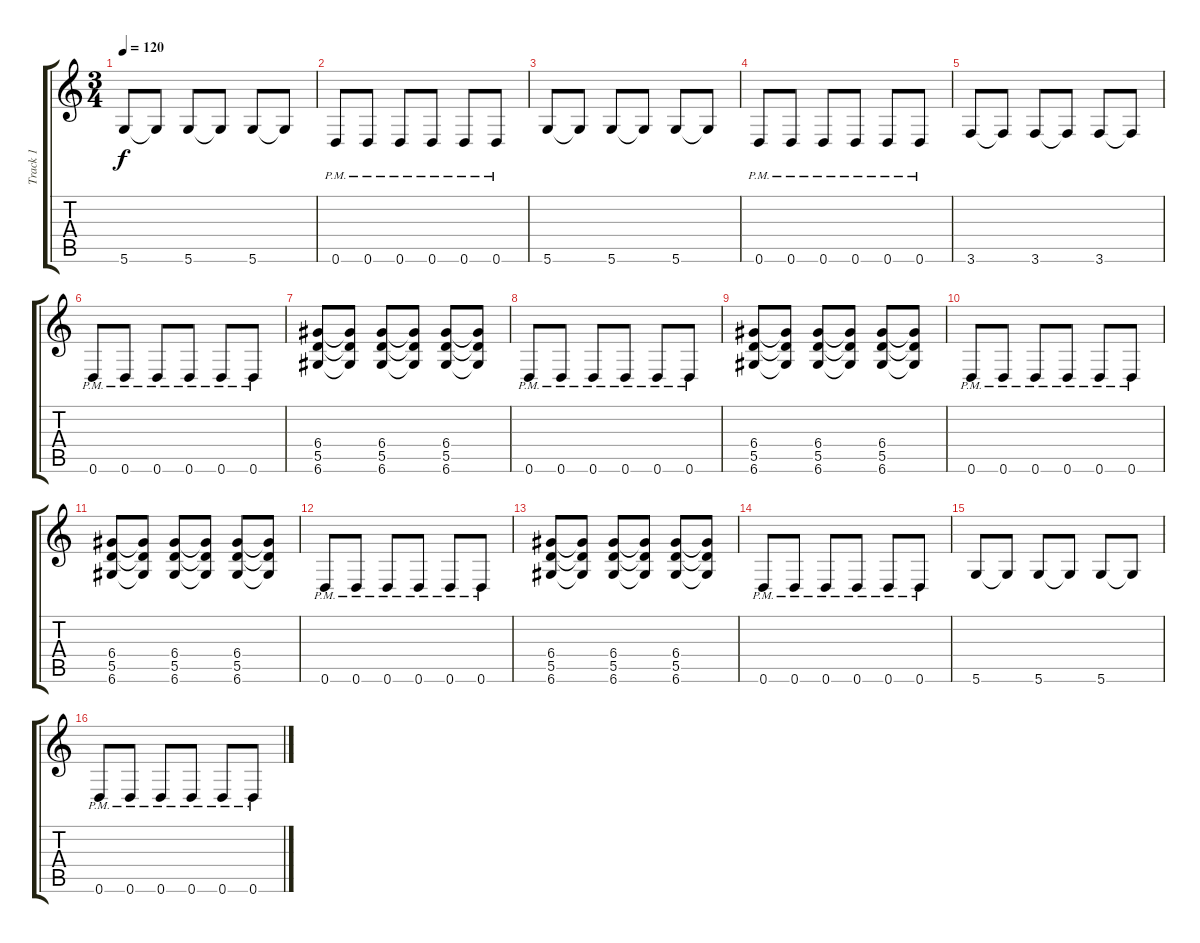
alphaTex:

\track ("Track 1" "Track 1") {instrument distortionguitar}
\staff {score tabs}
\tuning (E4 B3 G3 D3 A2 D2) {hide}
\ts (3 4)
\tempo 120
\clef g2
\ks c
5.6.8{dy f} 5.6{t}.8 5.6.8 5.6{t}.8 5.6.8 5.6{t}.8 |
0.6{pm}.8 0.6{pm}.8 0.6{pm}.8 0.6{pm}.8 0.6{pm}.8 0.6{pm}.8 |
5.6.8 5.6{t}.8 5.6.8 5.6{t}.8 5.6.8 5.6{t}.8 |
0.6{pm}.8 0.6{pm}.8 0.6{pm}.8 0.6{pm}.8 0.6{pm}.8 0.6{pm}.8 |
3.6.8 3.6{t}.8 3.6.8 3.6{t}.8 3.6.8 3.6{t}.8 |
0.6{pm}.8 0.6{pm}.8 0.6{pm}.8 0.6{pm}.8 0.6{pm}.8 0.6{pm}.8 |
(6.4 5.5 6.6).8 (6.4{t} 5.5{t} 6.6{t}).8 (6.4 5.5 6.6).8 (6.4{t} 5.5{t} 6.6{t}).8 (6.4 5.5 6.6).8 (6.4{t} 5.5{t} 6.6{t}).8 |
0.6{pm}.8 0.6{pm}.8 0.6{pm}.8 0.6{pm}.8 0.6{pm}.8 0.6{pm}.8 |
(6.4 5.5 6.6).8 (6.4{t} 5.5{t} 6.6{t}).8 (6.4 5.5 6.6).8 (6.4{t} 5.5{t} 6.6{t}).8 (6.4 5.5 6.6).8 (6.4{t} 5.5{t} 6.6{t}).8 |
0.6{pm}.8 0.6{pm}.8 0.6{pm}.8 0.6{pm}.8 0.6{pm}.8 0.6{pm}.8 |
(6.4 5.5 6.6).8 (6.4{t} 5.5{t} 6.6{t}).8 (6.4 5.5 6.6).8 (6.4{t} 5.5{t} 6.6{t}).8 (6.4 5.5 6.6).8 (6.4{t} 5.5{t} 6.6{t}).8 |
0.6{pm}.8 0.6{pm}.8 0.6{pm}.8 0.6{pm}.8 0.6{pm}.8 0.6{pm}.8 |
(6.4 5.5 6.6).8 (6.4{t} 5.5{t} 6.6{t}).8 (6.4 5.5 6.6).8 (6.4{t} 5.5{t} 6.6{t}).8 (6.4 5.5 6.6).8 (6.4{t} 5.5{t} 6.6{t}).8 |
0.6{pm}.8 0.6{pm}.8 0.6{pm}.8 0.6{pm}.8 0.6{pm}.8 0.6{pm}.8 |
5.6.8 5.6{t}.8 5.6.8 5.6{t}.8 5.6.8 5.6{t}.8 |
0.6{pm}.8 0.6{pm}.8 0.6{pm}.8 0.6{pm}.8 0.6{pm}.8 0.6{pm}.8
